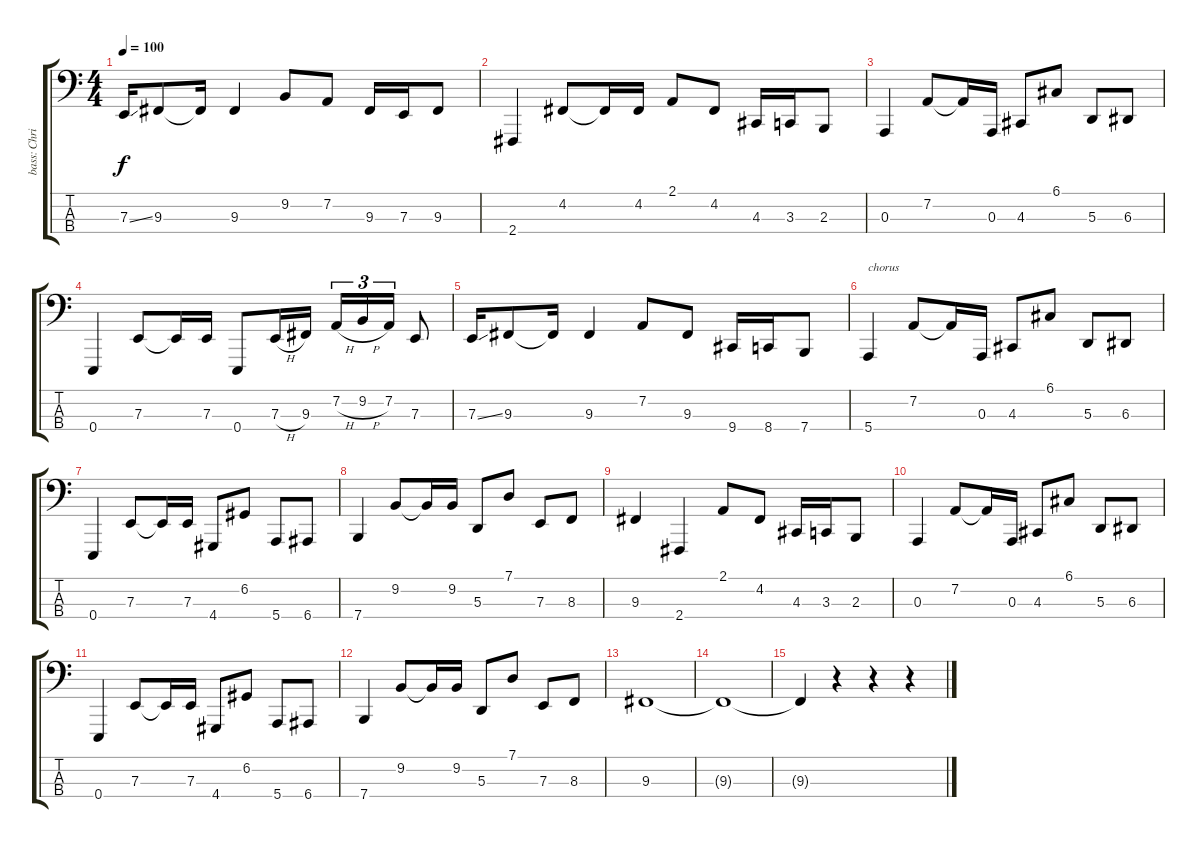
\track ("bass: Chris" "bass: Chri") {instrument lead8bassandlead}
\staff {score tabs}
\tuning (G2 D2 A1 E1) {hide}
\ts (4 4)
\tempo 100
\clef f4
\ks c
7.3{ss}.16{dy f} 9.3.8 9.3{t}.16 9.3.4 9.2.8 7.2.8 9.3.16 7.3.16 9.3.8 |
2.4.4 4.2.8 4.2{t}.16 4.2.16 2.1.8 4.2.8 4.3.16 3.3.16 2.3.8 |
0.3.4 7.2.8 7.2{t}.16 0.3.16 4.3.8 6.1.8 5.3.8 6.3.8 |
0.4.4 7.3.8 7.3{t}.16 7.3.16 0.4.8 7.3{h}.16 9.3.16 7.2{h}.16{tu (3 2)} 9.2{h}.16{tu (3 2)} 7.2.16{tu (3 2)} 7.3.8 |
7.3{ss}.16 9.3.8 9.3{t}.16 9.3.4 7.2.8 9.3.8 9.4.16 8.4.16 7.4.8 |
5.4.4{txt "chorus"} 7.2.8 7.2{t}.16 0.3.16 4.3.8 6.1.8 5.3.8 6.3.8 |
0.4.4 7.3.8 7.3{t}.16 7.3.16 4.4.8 6.2.8 5.4.8 6.4.8 |
7.4.4 9.2.8 9.2{t}.16 9.2.16 5.3.8 7.1.8 7.3.8 8.3.8 |
9.3.4 2.4.4 2.1.8 4.2.8 4.3.16 3.3.16 2.3.8 |
0.3.4 7.2.8 7.2{t}.16 0.3.16 4.3.8 6.1.8 5.3.8 6.3.8 |
0.4.4 7.3.8 7.3{t}.16 7.3.16 4.4.8 6.2.8 5.4.8 6.4.8 |
7.4.4 9.2.8 9.2{t}.16 9.2.16 5.3.8 7.1.8 7.3.8 8.3.8 |
9.3.1 |
9.3{t}.1 |
9.3{t}.4 r.4 r.4 r.4
